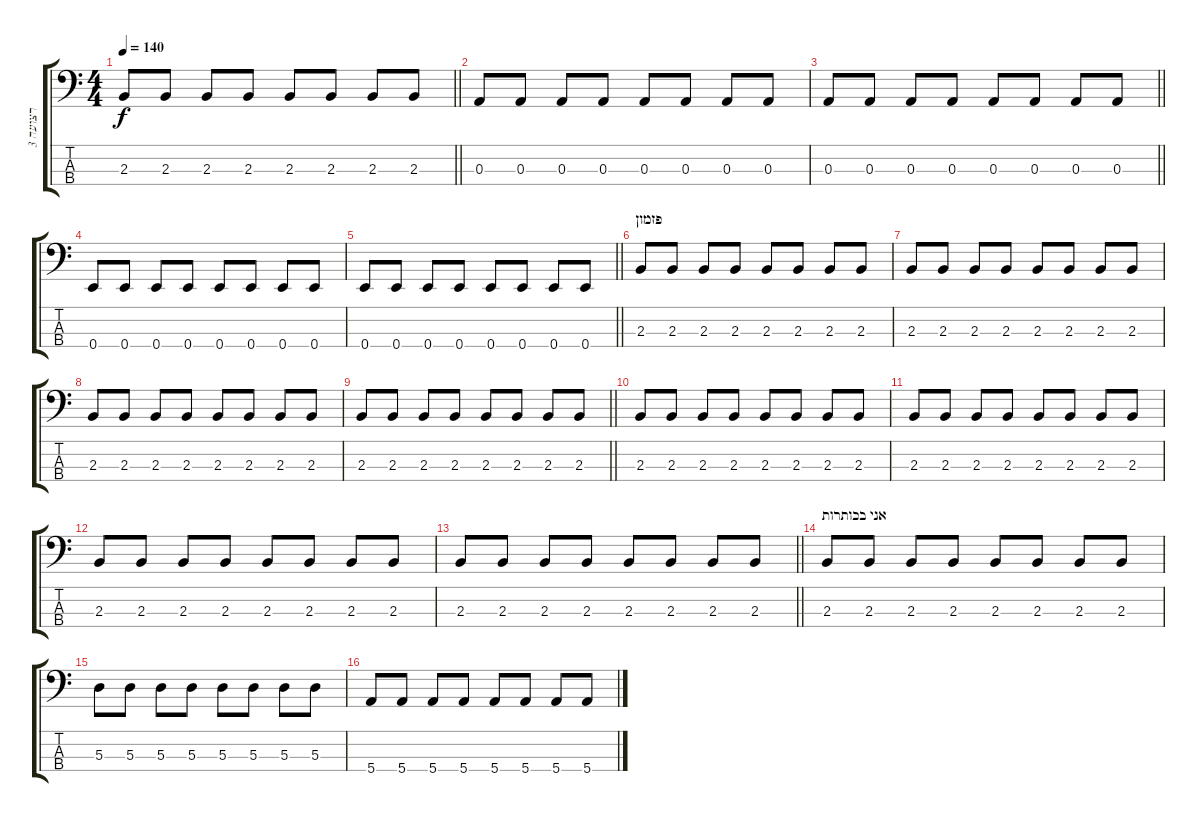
\track ("רצועה 3" "רצועה 3") {instrument electricbassfinger}
\staff {score tabs}
\tuning (G2 D2 A1 E1) {hide}
\ts (4 4)
\tempo 140
\clef f4
\barLineRight lightlight
\ks c
2.3.8{dy f} 2.3.8 2.3.8 2.3.8 2.3.8 2.3.8 2.3.8 2.3.8 |
0.3.8 0.3.8 0.3.8 0.3.8 0.3.8 0.3.8 0.3.8 0.3.8 |
\barLineRight lightlight
0.3.8 0.3.8 0.3.8 0.3.8 0.3.8 0.3.8 0.3.8 0.3.8 |
0.4.8 0.4.8 0.4.8 0.4.8 0.4.8 0.4.8 0.4.8 0.4.8 |
\barLineRight lightlight
0.4.8 0.4.8 0.4.8 0.4.8 0.4.8 0.4.8 0.4.8 0.4.8 |
\section ("" "פזמון")
2.3.8 2.3.8 2.3.8 2.3.8 2.3.8 2.3.8 2.3.8 2.3.8 |
2.3.8 2.3.8 2.3.8 2.3.8 2.3.8 2.3.8 2.3.8 2.3.8 |
2.3.8 2.3.8 2.3.8 2.3.8 2.3.8 2.3.8 2.3.8 2.3.8 |
\barLineRight lightlight
2.3.8 2.3.8 2.3.8 2.3.8 2.3.8 2.3.8 2.3.8 2.3.8 |
2.3.8 2.3.8 2.3.8 2.3.8 2.3.8 2.3.8 2.3.8 2.3.8 |
2.3.8 2.3.8 2.3.8 2.3.8 2.3.8 2.3.8 2.3.8 2.3.8 |
2.3.8 2.3.8 2.3.8 2.3.8 2.3.8 2.3.8 2.3.8 2.3.8 |
\barLineRight lightlight
2.3.8 2.3.8 2.3.8 2.3.8 2.3.8 2.3.8 2.3.8 2.3.8 |
\section ("" "אני בכותרות")
2.3.8 2.3.8 2.3.8 2.3.8 2.3.8 2.3.8 2.3.8 2.3.8 |
5.3.8 5.3.8 5.3.8 5.3.8 5.3.8 5.3.8 5.3.8 5.3.8 |
5.4.8 5.4.8 5.4.8 5.4.8 5.4.8 5.4.8 5.4.8 5.4.8
